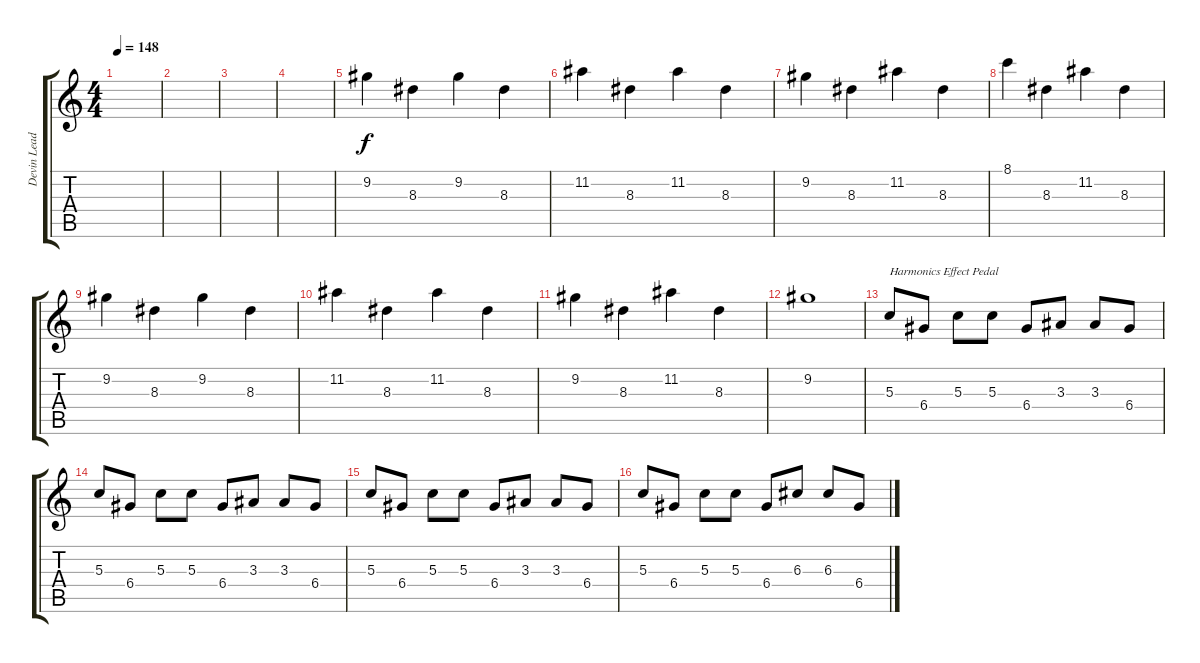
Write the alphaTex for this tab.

\track ("Devin Lead" "Devin Lead") {instrument distortionguitar}
\staff {score tabs}
\tuning (E4 B3 G3 D3 A2 E2) {hide}
\ts (4 4)
\tempo 148
\clef g2
\ks c
|
|
|
|
9.2.4{volume 13} 8.3.4 9.2.4 8.3.4 |
11.2.4 8.3.4 11.2.4 8.3.4 |
9.2.4 8.3.4 11.2.4 8.3.4 |
8.1.4 8.3.4 11.2.4 8.3.4 |
9.2.4 8.3.4 9.2.4 8.3.4 |
11.2.4 8.3.4 11.2.4 8.3.4 |
9.2.4 8.3.4 11.2.4 8.3.4 |
9.2.1 |
5.3.8{txt "Harmonics Effect Pedal" volume 13 instrument guitarharmonics} 6.4.8 5.3.8 5.3.8 6.4.8 3.3.8 3.3.8 6.4.8 |
5.3.8 6.4.8 5.3.8 5.3.8 6.4.8 3.3.8 3.3.8 6.4.8 |
5.3.8 6.4.8 5.3.8 5.3.8 6.4.8 3.3.8 3.3.8 6.4.8 |
5.3.8 6.4.8 5.3.8 5.3.8 6.4.8 6.3.8 6.3.8 6.4.8
